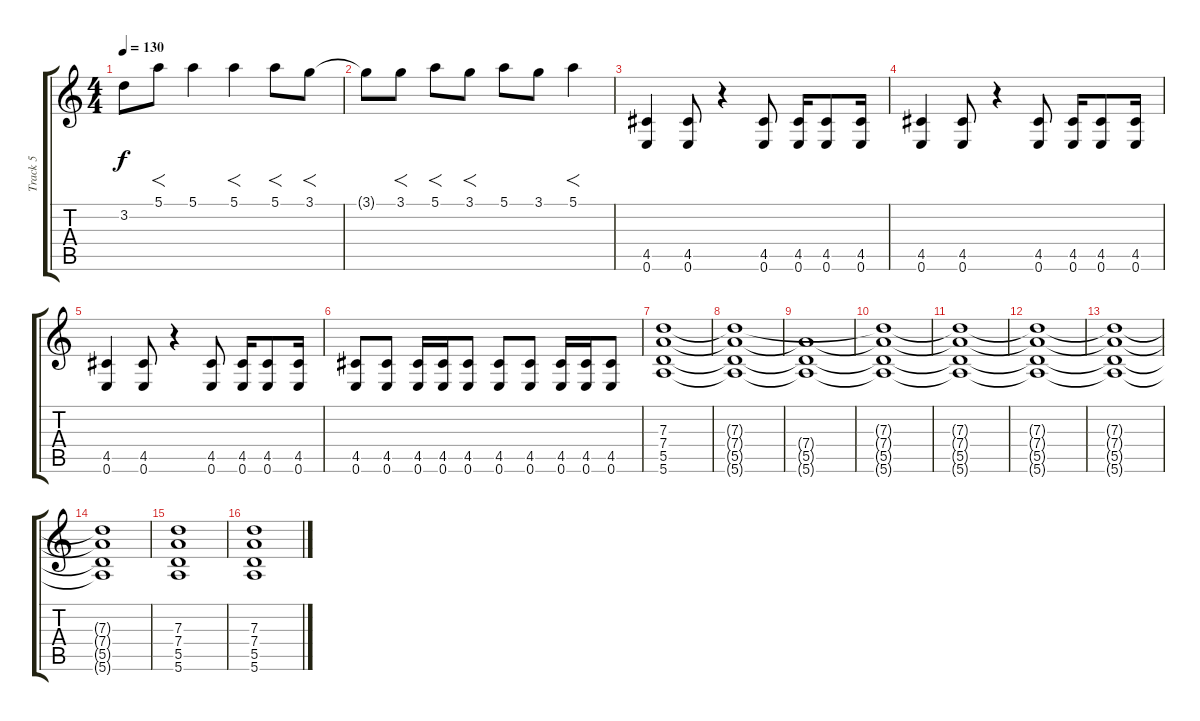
\track ("Track 5" "Track 5") {instrument overdrivenguitar}
\staff {score tabs}
\tuning (E4 B3 G3 D3 A2 E2) {hide}
\ts (4 4)
\tempo 130
\clef g2
\ks c
3.2{t}.8{dy f} 5.1.8{f} 5.1.4 5.1.4{f} 5.1.8{f} 3.1.8{f} |
3.1{t}.8 3.1.8{f} 5.1.8{f} 3.1.8{f} 5.1.8 3.1.8 5.1.4{f} |
(4.5 0.6).4 (4.5 0.6).8 r.4 (4.5 0.6).8 (4.5 0.6).16 (4.5 0.6).8 (4.5 0.6).16 |
(4.5 0.6).4 (4.5 0.6).8 r.4 (4.5 0.6).8 (4.5 0.6).16 (4.5 0.6).8 (4.5 0.6).16 |
(4.5 0.6).4 (4.5 0.6).8 r.4 (4.5 0.6).8 (4.5 0.6).16 (4.5 0.6).8 (4.5 0.6).16 |
(4.5 0.6).8 (4.5 0.6).8 (4.5 0.6).16 (4.5 0.6).16 (4.5 0.6).8 (4.5 0.6).8 (4.5 0.6).8 (4.5 0.6).16 (4.5 0.6).16 (4.5 0.6).8 |
(7.3 7.4 5.5 5.6).1 |
(7.3{t} 7.4{t} 5.5{t} 5.6{t}).1 |
(7.4{t} 5.5{t} 5.6{t}).1 |
(7.3{t} 7.4{t} 5.5{t} 5.6{t}).1 |
(7.3{t} 7.4{t} 5.5{t} 5.6{t}).1 |
(7.3{t} 7.4{t} 5.5{t} 5.6{t}).1 |
(7.3{t} 7.4{t} 5.5{t} 5.6{t}).1 |
(7.3{t} 7.4{t} 5.5{t} 5.6{t}).1 |
(7.3 7.4 5.5 5.6).1{volume 6} |
(7.3 7.4 5.5 5.6).1{volume 6}
